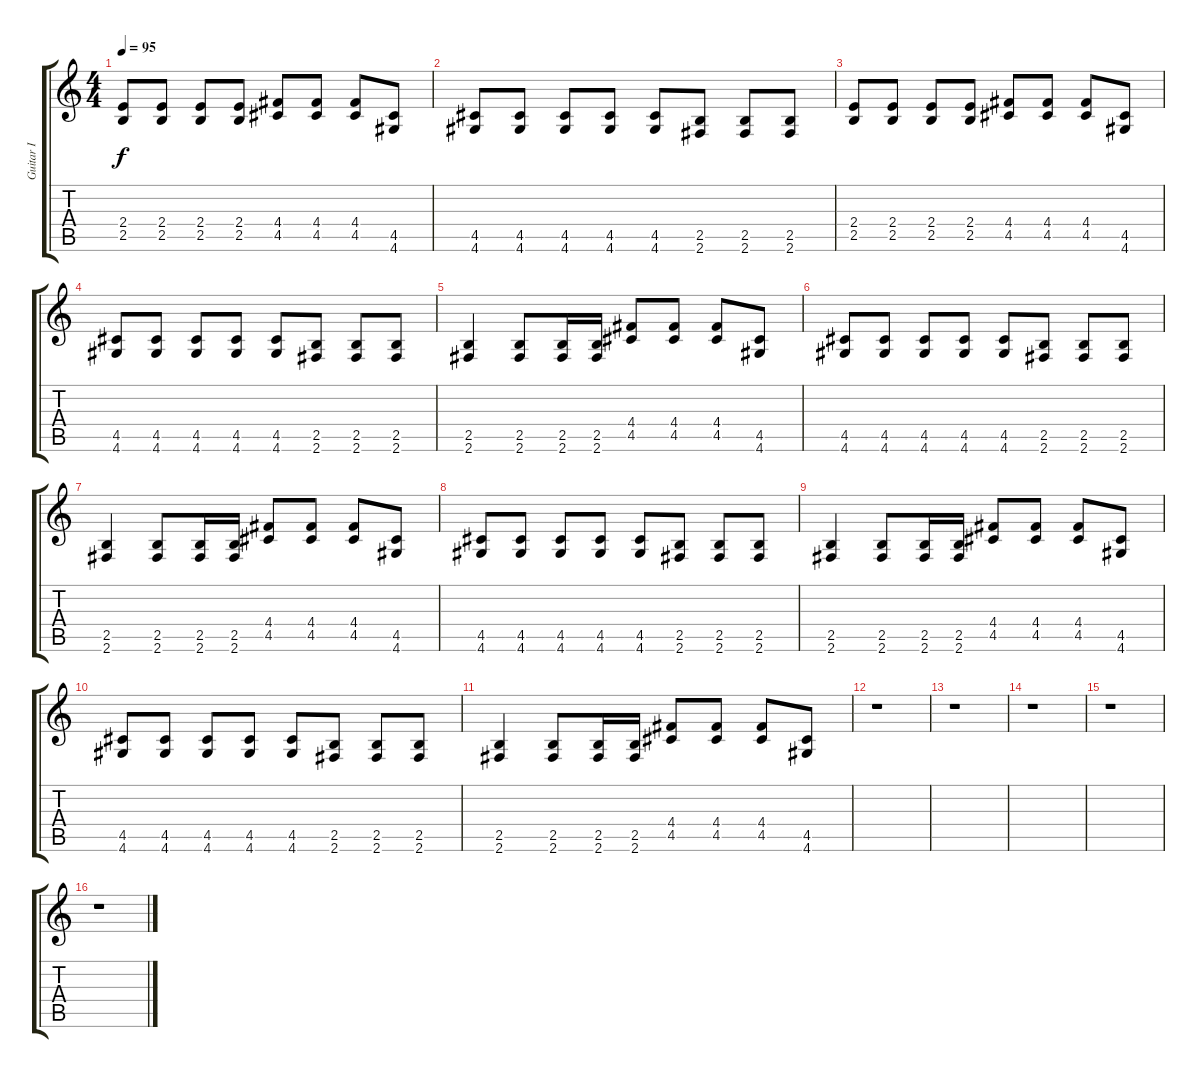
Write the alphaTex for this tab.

\track ("Guitar I" "Guitar I") {instrument overdrivenguitar}
\staff {score tabs}
\tuning (E4 B3 G3 D3 A2 E2) {hide}
\ts (4 4)
\tempo 95
\clef g2
\ks c
(2.4 2.5).8{dy f} (2.4 2.5).8 (2.4 2.5).8 (2.4 2.5).8 (4.4 4.5).8 (4.4 4.5).8 (4.4 4.5).8 (4.5 4.6).8 |
(4.5 4.6).8 (4.5 4.6).8 (4.5 4.6).8 (4.5 4.6).8 (4.5 4.6).8 (2.5 2.6).8 (2.5 2.6).8 (2.5 2.6).8 |
(2.4 2.5).8 (2.4 2.5).8 (2.4 2.5).8 (2.4 2.5).8 (4.4 4.5).8 (4.4 4.5).8 (4.4 4.5).8 (4.5 4.6).8 |
(4.5 4.6).8 (4.5 4.6).8 (4.5 4.6).8 (4.5 4.6).8 (4.5 4.6).8 (2.5 2.6).8 (2.5 2.6).8 (2.5 2.6).8 |
(2.5 2.6).4 (2.5 2.6).8 (2.5 2.6).16 (2.5 2.6).16 (4.4 4.5).8 (4.4 4.5).8 (4.4 4.5).8 (4.5 4.6).8 |
(4.5 4.6).8 (4.5 4.6).8 (4.5 4.6).8 (4.5 4.6).8 (4.5 4.6).8 (2.5 2.6).8 (2.5 2.6).8 (2.5 2.6).8 |
(2.5 2.6).4 (2.5 2.6).8 (2.5 2.6).16 (2.5 2.6).16 (4.4 4.5).8 (4.4 4.5).8 (4.4 4.5).8 (4.5 4.6).8 |
(4.5 4.6).8 (4.5 4.6).8 (4.5 4.6).8 (4.5 4.6).8 (4.5 4.6).8 (2.5 2.6).8 (2.5 2.6).8 (2.5 2.6).8 |
(2.5 2.6).4 (2.5 2.6).8 (2.5 2.6).16 (2.5 2.6).16 (4.4 4.5).8 (4.4 4.5).8 (4.4 4.5).8 (4.5 4.6).8 |
(4.5 4.6).8 (4.5 4.6).8 (4.5 4.6).8 (4.5 4.6).8 (4.5 4.6).8 (2.5 2.6).8 (2.5 2.6).8 (2.5 2.6).8 |
(2.5 2.6).4 (2.5 2.6).8 (2.5 2.6).16 (2.5 2.6).16 (4.4 4.5).8 (4.4 4.5).8 (4.4 4.5).8 (4.5 4.6).8 |
r.1 |
r.1 |
r.1 |
r.1 |
r.1
